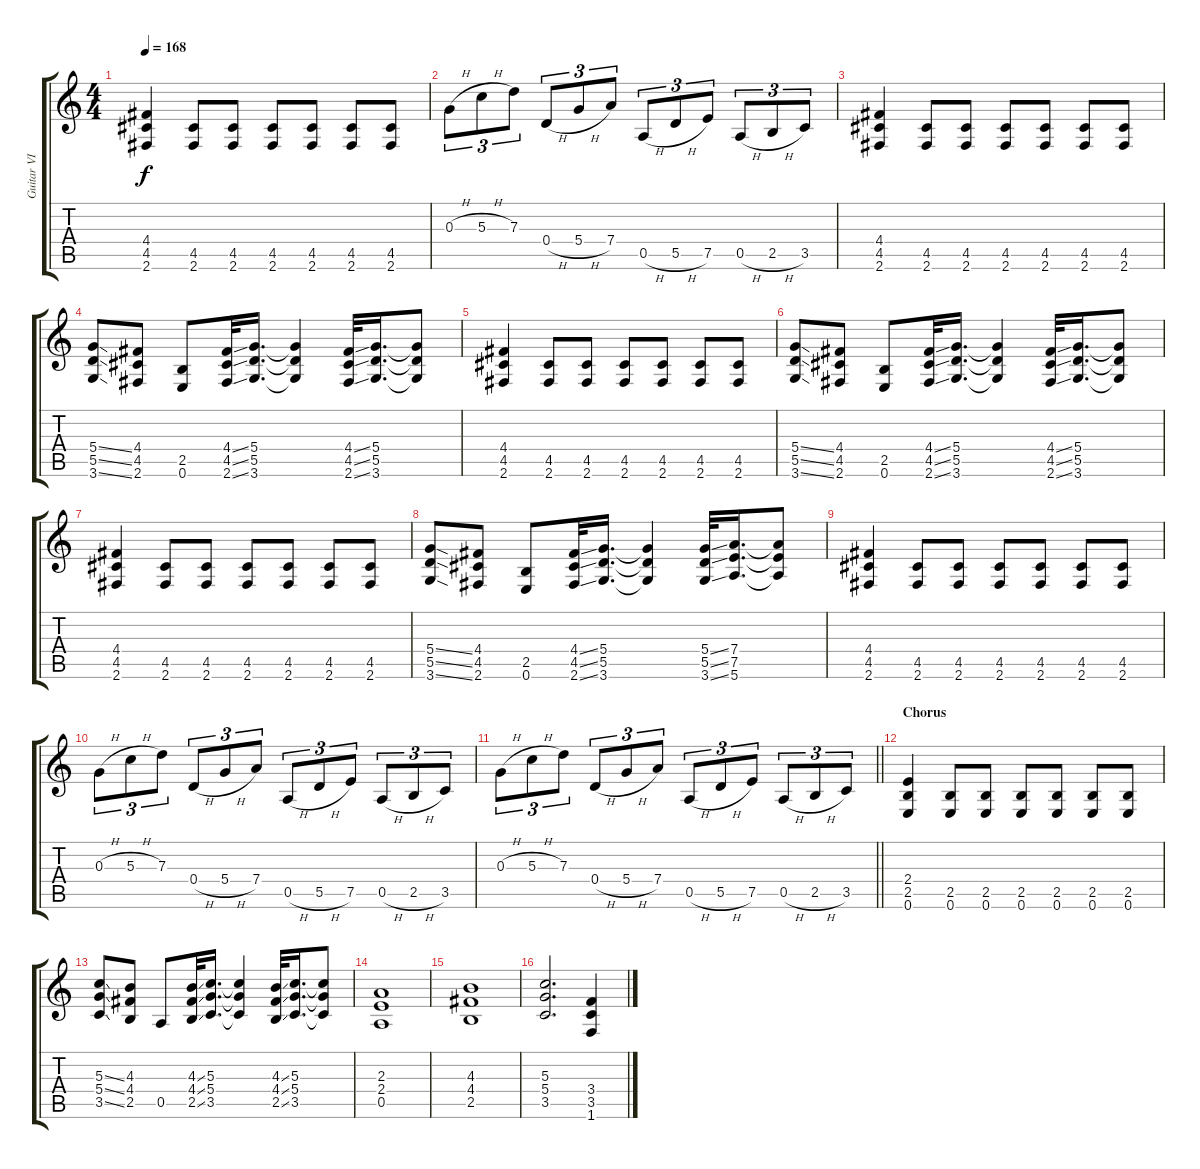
\track ("Guitar VI Distortion" "Guitar VI ") {instrument distortionguitar}
\staff {score tabs}
\tuning (E4 B3 G3 D3 A2 E2) {hide}
\ts (4 4)
\tempo 168
\clef g2
\ks c
(4.4 4.5 2.6).4{dy f} (4.5 2.6).8 (4.5 2.6).8 (4.5 2.6).8 (4.5 2.6).8 (4.5 2.6).8 (4.5 2.6).8 |
0.3{h}.8{tu (3 2)} 5.3{h}.8{tu (3 2)} 7.3.8{tu (3 2)} 0.4{h}.8{tu (3 2)} 5.4{h}.8{tu (3 2)} 7.4.8{tu (3 2)} 0.5{h}.8{tu (3 2)} 5.5{h}.8{tu (3 2)} 7.5.8{tu (3 2)} 0.5{h}.8{tu (3 2)} 2.5{h}.8{tu (3 2)} 3.5.8{tu (3 2)} |
(4.4 4.5 2.6).4 (4.5 2.6).8 (4.5 2.6).8 (4.5 2.6).8 (4.5 2.6).8 (4.5 2.6).8 (4.5 2.6).8 |
(5.4{ss} 5.5{ss} 3.6{ss}).8 (4.4 4.5 2.6).8 (2.5 0.6).8 (4.4{ss} 4.5{ss} 2.6{ss}).32 (5.4 5.5 3.6).16{d} (5.4{t} 5.5{t} 3.6{t}).4 (4.4{ss} 4.5{ss} 2.6{ss}).32 (5.4 5.5 3.6).16{d} (5.4{t} 5.5{t} 3.6{t}).8 |
(4.4 4.5 2.6).4 (4.5 2.6).8 (4.5 2.6).8 (4.5 2.6).8 (4.5 2.6).8 (4.5 2.6).8 (4.5 2.6).8 |
(5.4{ss} 5.5{ss} 3.6{ss}).8 (4.4 4.5 2.6).8 (2.5 0.6).8 (4.4{ss} 4.5{ss} 2.6{ss}).32 (5.4 5.5 3.6).16{d} (5.4{t} 5.5{t} 3.6{t}).4 (4.4{ss} 4.5{ss} 2.6{ss}).32 (5.4 5.5 3.6).16{d} (5.4{t} 5.5{t} 3.6{t}).8 |
(4.4 4.5 2.6).4 (4.5 2.6).8 (4.5 2.6).8 (4.5 2.6).8 (4.5 2.6).8 (4.5 2.6).8 (4.5 2.6).8 |
(5.4{ss} 5.5{ss} 3.6{ss}).8 (4.4 4.5 2.6).8 (2.5 0.6).8 (4.4{ss} 4.5{ss} 2.6{ss}).32 (5.4 5.5 3.6).16{d} (5.4{t} 5.5{t} 3.6{t}).4 (5.4{ss} 5.5{ss} 3.6{ss}).32 (7.4 7.5 5.6).16{d} (7.4{t} 7.5{t} 5.6{t}).8 |
(4.4 4.5 2.6).4 (4.5 2.6).8 (4.5 2.6).8 (4.5 2.6).8 (4.5 2.6).8 (4.5 2.6).8 (4.5 2.6).8 |
0.3{h}.8{tu (3 2)} 5.3{h}.8{tu (3 2)} 7.3.8{tu (3 2)} 0.4{h}.8{tu (3 2)} 5.4{h}.8{tu (3 2)} 7.4.8{tu (3 2)} 0.5{h}.8{tu (3 2)} 5.5{h}.8{tu (3 2)} 7.5.8{tu (3 2)} 0.5{h}.8{tu (3 2)} 2.5{h}.8{tu (3 2)} 3.5.8{tu (3 2)} |
\barLineRight lightlight
0.3{h}.8{tu (3 2)} 5.3{h}.8{tu (3 2)} 7.3.8{tu (3 2)} 0.4{h}.8{tu (3 2)} 5.4{h}.8{tu (3 2)} 7.4.8{tu (3 2)} 0.5{h}.8{tu (3 2)} 5.5{h}.8{tu (3 2)} 7.5.8{tu (3 2)} 0.5{h}.8{tu (3 2)} 2.5{h}.8{tu (3 2)} 3.5.8{tu (3 2)} |
\section ("" "Chorus")
(2.4 2.5 0.6).4 (2.5 0.6).8 (2.5 0.6).8 (2.5 0.6).8 (2.5 0.6).8 (2.5 0.6).8 (2.5 0.6).8 |
(5.3{ss} 5.4{ss} 3.5{ss}).8 (4.3 4.4 2.5).8 0.5.8 (4.3{ss} 4.4{ss} 2.5{ss}).32 (5.3 5.4 3.5).16{d} (5.3{t} 5.4{t} 3.5{t}).4 (4.3{ss} 4.4{ss} 2.5{ss}).32 (5.3 5.4 3.5).16{d} (5.3{t} 5.4{t} 3.5{t}).8 |
(2.3 2.4 0.5).1 |
(4.3 4.4 2.5).1 |
(5.3 5.4 3.5).2{d} (3.4 3.5 1.6).4
